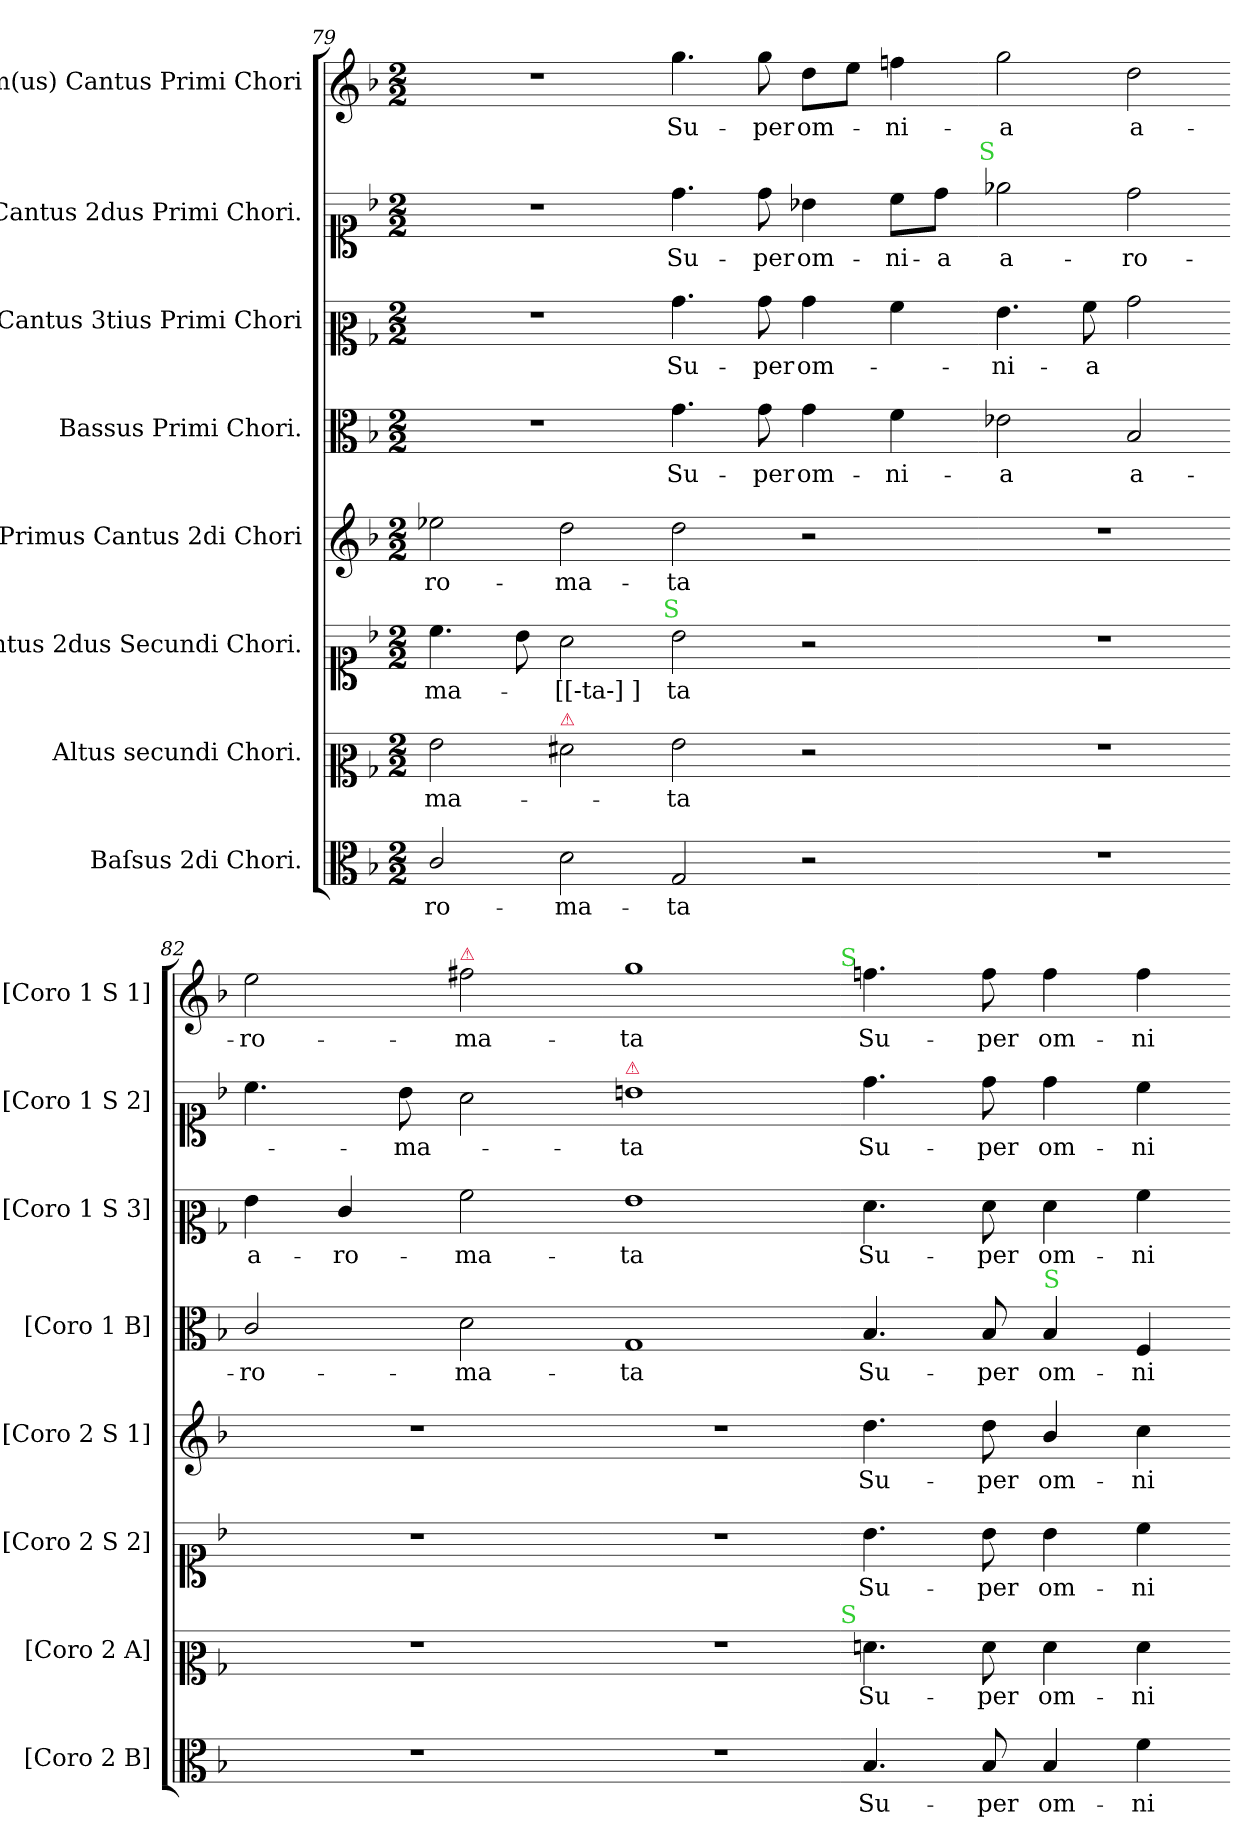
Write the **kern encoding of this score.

**kern	**text	**kern	**text	**kern	**text	**kern	**text	**kern	**text	**kern	**text	**kern	**text	**kern	**text
*part8	*part8	*part7	*part7	*part6	*part6	*part5	*part5	*part4	*part4	*part3	*part3	*part2	*part2	*part1	*part1
*staff8	*staff8	*staff7	*staff7	*staff6	*staff6	*staff5	*staff5	*staff4	*staff4	*staff3	*staff3	*staff2	*staff2	*staff1	*staff1
*I"Baſsus 2di Chori.	*	*I"Altus secundi Chori.	*	*I"Cantus 2dus Secundi Chori.	*	*I"Primus Cantus 2di Chori	*	*I"Bassus Primi Chori.	*	*I"Cantus 3tius Primi Chori	*	*I"Cantus 2dus Primi Chori.	*	*I"Im(us) Cantus Primi Chori	*
*I'[Coro 2 B]	*	*I'[Coro 2 A]	*	*I'[Coro 2 S 2]	*	*I'[Coro 2 S 1]	*	*I'[Coro 1 B]	*	*I'[Coro 1 S 3]	*	*I'[Coro 1 S 2]	*	*I'[Coro 1 S 1]	*
*clefC3	*	*clefC2	*	*clefC1	*	*clefG2	*	*clefC3	*	*clefC2	*	*clefC1	*	*clefG2	*
*k[b-]	*	*k[b-]	*	*k[b-]	*	*k[b-]	*	*k[b-]	*	*k[b-]	*	*k[b-]	*	*k[b-]	*
*M2/2	*	*M2/2	*	*M2/2	*	*M2/2	*	*M2/2	*	*M2/2	*	*M2/2	*	*M2/2	*
=79	=79	=79	=79	=79	=79	=79	=79	=79	=79	=79	=79	=79	=79	=79	=79
2c/	-ro-	2g\	-ma-	4.cc\	-ma-	2ee-X\	-ro-	1r	.	1r	.	1r	.	1r	.
.	.	.	.	8b-\	.	.	.	.	.	.	.	.	.	.	.
!	!	!LO:TX:a:color=crimson:t=⚠	!	!	!	!	!	!	!	!	!	!	!	!	!
2d\	-ma-	2f#X\	.	2a\	[[-ta-]]	2dd\	-ma-	.	.	.	.	.	.	.	.
!	!	!	!	!LO:TX:a:color=limegreen:t=S	!	!	!	!	!	!	!	!	!	!	!
=80-	=80-	=80-	=80-	=80-	=80-	=80-	=80-	=80-	=80-	=80-	=80-	=80-	=80-	=80-	=80-
2G/	-ta	2g\	-ta	2b-\	-ta	2dd\	-ta	4.g\	Su-	4.b-\	Su-	4.dd\	Su-	4.gg\	Su-
.	.	.	.	.	.	.	.	8g\	-per	8b-\	-per	8dd\	-per	8gg\	-per
2r	.	2r	.	2r	.	2r	.	4g\	om-	4b-\	om-	4b-X\	om-	8dd\L	om-
.	.	.	.	.	.	.	.	.	.	.	.	.	.	8ee\J	.
.	.	.	.	.	.	.	.	4f\	-ni-	4a\	.	8cc\L	-ni-	4ffn\	-ni-
.	.	.	.	.	.	.	.	.	.	.	.	8dd\J	-a	.	.
!	!	!	!	!	!	!	!	!	!	!	!	!LO:TX:a:color=limegreen:t=S	!	!	!
=81-	=81-	=81-	=81-	=81-	=81-	=81-	=81-	=81-	=81-	=81-	=81-	=81-	=81-	=81-	=81-
1r	.	1r	.	1r	.	1r	.	2e-X\	-a	4.g\	-ni-	2ee-X\	a-	2gg\	-a
.	.	.	.	.	.	.	.	.	.	8a\	-a	.	.	.	.
.	.	.	.	.	.	.	.	2B-/	a-	2b-\	.	2dd\	-ro-	2dd\	a-
=82-	=82-	=82-	=82-	=82-	=82-	=82-	=82-	=82-	=82-	=82-	=82-	=82-	=82-	=82-	=82-
1r	.	1r	.	1r	.	1r	.	2c/	-ro-	4g\	a-	4.cc\	.	2ee\	-ro-
.	.	.	.	.	.	.	.	.	.	4e/	-ro-	.	.	.	.
.	.	.	.	.	.	.	.	.	.	.	.	8b-\	-ma-	.	.
!	!	!	!	!	!	!	!	!	!	!	!	!	!	!LO:TX:a:color=crimson:t=⚠	!
.	.	.	.	.	.	.	.	2d\	-ma-	2a\	-ma-	2a\	.	2ff#X\	-ma-
=83-	=83-	=83-	=83-	=83-	=83-	=83-	=83-	=83-	=83-	=83-	=83-	=83-	=83-	=83-	=83-
!	!	!	!	!	!	!	!	!	!	!	!	!LO:TX:a:color=crimson:t=⚠	!	!	!
1r	.	1r	.	1r	.	1r	.	1G	-ta	1g	-ta	1bn	-ta	1gg	-ta
!	!	!	!	!	!	!	!	!	!	!	!	!	!	!LO:TX:a:color=limegreen:t=S	!
!	!	!LO:TX:a:color=limegreen:t=S	!	!	!	!	!	!	!	!	!	!	!	!	!
=84-	=84-	=84-	=84-	=84-	=84-	=84-	=84-	=84-	=84-	=84-	=84-	=84-	=84-	=84-	=84-
4.B-/	Su-	4.fn\	Su-	4.b-\	Su-	4.dd\	Su-	4.B-/	Su-	4.f\	Su-	4.dd\	Su-	4.ffn\	Su-
8B-/	-per	8f\	-per	8b-\	-per	8dd\	-per	8B-/	-per	8f\	-per	8dd\	-per	8ff\	-per
!	!	!	!	!	!	!	!	!LO:TX:a:color=limegreen:t=S	!	!	!	!	!	!	!
4B-/	om-	4f\	om-	4b-\	om-	4b-/	om-	4B-/	om-	4f\	om-	4dd\	om-	4ff\	om-
4f\	-ni-	4f\	-ni-	4cc\	-ni-	4cc\	-ni-	4F/	-ni-	4a\	-ni-	4cc\	-ni-	4ff\	-ni-
=-	=-	=-	=-	=-	=-	=-	=-	=-	=-	=-	=-	=-	=-	=-	=-
*-	*-	*-	*-	*-	*-	*-	*-	*-	*-	*-	*-	*-	*-	*-	*-
